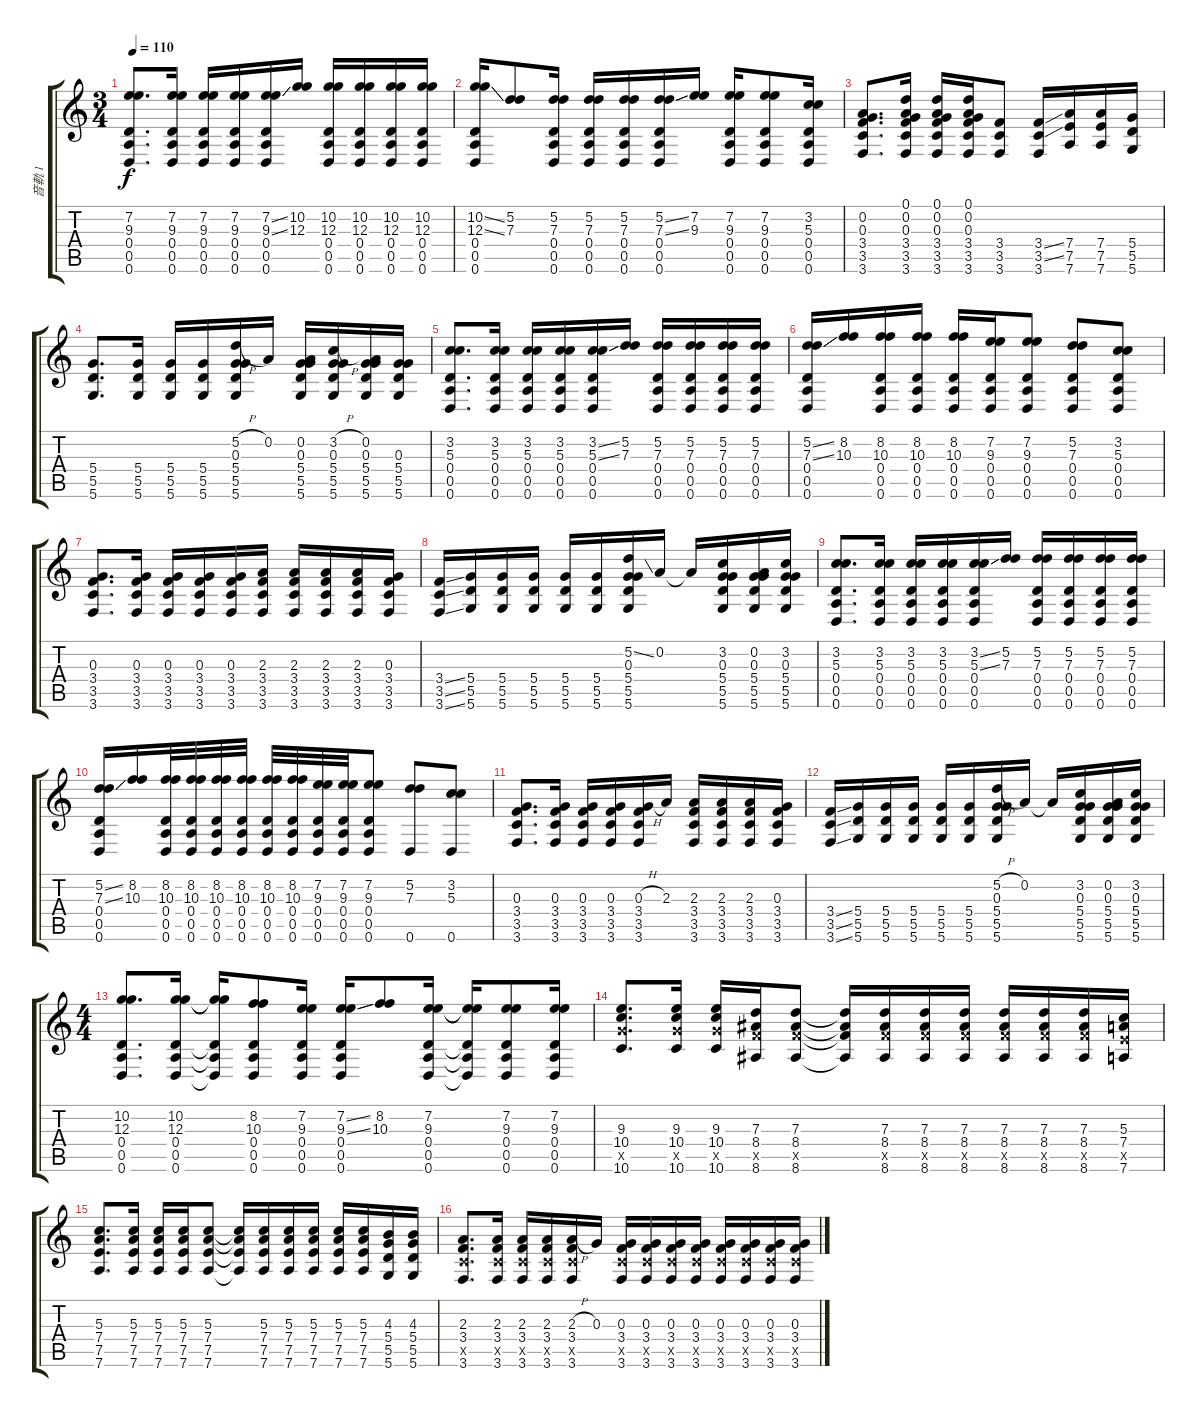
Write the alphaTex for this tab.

\track ("音軌 1" "音軌 1") {instrument acousticguitarsteel}
\staff {score tabs}
\tuning (D4 A3 G3 D3 A2 D2) {hide}
\ts (3 4)
\tempo 110
\clef g2
\ks c
(7.2 9.3 0.4 0.5 0.6).8{d dy f} (7.2 9.3 0.4 0.5 0.6).16 (7.2 9.3 0.4 0.5 0.6).16 (7.2 9.3 0.4 0.5 0.6).16 (7.2{ss} 9.3{ss} 0.4 0.5 0.6).16 (10.2 12.3).16 (10.2 12.3 0.4 0.5 0.6).16 (10.2 12.3 0.4 0.5 0.6).16 (10.2 12.3 0.4 0.5 0.6).16 (10.2 12.3 0.4 0.5 0.6).16 |
(10.2{ss} 12.3{ss} 0.4 0.5 0.6).16 (5.2 7.3).8 (5.2 7.3 0.4 0.5 0.6).16 (5.2 7.3 0.4 0.5 0.6).16 (5.2 7.3 0.4 0.5 0.6).16 (5.2{ss} 7.3{ss} 0.4 0.5 0.6).16 (7.2 9.3).16 (7.2 9.3 0.4 0.5 0.6).16 (7.2 9.3 0.4 0.5 0.6).8 (3.2 5.3 0.4 0.5 0.6).16 |
(0.2 0.3 3.4 3.5 3.6).8{d} (0.1 0.2 0.3 3.4 3.5 3.6).16 (0.1 0.2 0.3 3.4 3.5 3.6).16 (0.1 0.2 0.3 3.4 3.5 3.6).16 (3.4 3.5 3.6).8 (3.4{ss} 3.5{ss} 3.6).16 (7.4 7.5 7.6).16 (7.4 7.5 7.6).16 (5.4 5.5 5.6).16 |
(5.4 5.5 5.6).8{d} (5.4 5.5 5.6).16 (5.4 5.5 5.6).16 (5.4 5.5 5.6).16 (5.2{h} 0.3 5.4 5.5 5.6).16 0.2.16 (0.2 0.3 5.4 5.5 5.6).16 (3.2{h} 0.3 5.4 5.5 5.6).16 (0.2 0.3 5.4 5.5 5.6).16 (0.3 5.4 5.5 5.6).16 |
(3.2 5.3 0.4 0.5 0.6).8{d} (3.2 5.3 0.4 0.5 0.6).16 (3.2 5.3 0.4 0.5 0.6).16 (3.2 5.3 0.4 0.5 0.6).16 (3.2{ss} 5.3{ss} 0.4 0.5 0.6).16 (5.2 7.3).16 (5.2 7.3 0.4 0.5 0.6).16 (5.2 7.3 0.4 0.5 0.6).16 (5.2 7.3 0.4 0.5 0.6).16 (5.2 7.3 0.4 0.5 0.6).16 |
(5.2{ss} 7.3{ss} 0.4 0.5 0.6).16 (8.2 10.3).16 (8.2 10.3 0.4 0.5 0.6).16 (8.2 10.3 0.4 0.5 0.6).16 (8.2 10.3 0.4 0.5 0.6).16 (7.2 9.3 0.4 0.5 0.6).16 (7.2 9.3 0.4 0.5 0.6).8 (5.2 7.3 0.4 0.5 0.6).8 (3.2 5.3 0.4 0.5 0.6).8 |
(0.3 3.4 3.5 3.6).8{d} (0.3 3.4 3.5 3.6).16 (0.3 3.4 3.5 3.6).16 (0.3 3.4 3.5 3.6).16 (0.3 3.4 3.5 3.6).16 (2.3 3.4 3.5 3.6).16 (2.3 3.4 3.5 3.6).16 (2.3 3.4 3.5 3.6).16 (2.3 3.4 3.5 3.6).16 (0.3 3.4 3.5 3.6).16 |
(3.4{ss} 3.5{ss} 3.6{ss}).16 (5.4 5.5 5.6).16 (5.4 5.5 5.6).16 (5.4 5.5 5.6).16 (5.4 5.5 5.6).16 (5.4 5.5 5.6).16 (5.2{ss} 0.3 5.4 5.5 5.6).16 0.2.16 0.2{t}.16 (3.2 0.3 5.4 5.5 5.6).16 (0.2 0.3 5.4 5.5 5.6).16 (3.2 0.3 5.4 5.5 5.6).16 |
(3.2 5.3 0.4 0.5 0.6).8{d} (3.2 5.3 0.4 0.5 0.6).16 (3.2 5.3 0.4 0.5 0.6).16 (3.2 5.3 0.4 0.5 0.6).16 (3.2{ss} 5.3{ss} 0.4 0.5 0.6).16 (5.2 7.3).16 (5.2 7.3 0.4 0.5 0.6).16 (5.2 7.3 0.4 0.5 0.6).16 (5.2 7.3 0.4 0.5 0.6).16 (5.2 7.3 0.4 0.5 0.6).16 |
(5.2{ss} 7.3{ss} 0.4 0.5 0.6).16 (8.2 10.3).16 (8.2 10.3 0.4 0.5 0.6).32 (8.2 10.3 0.4 0.5 0.6).32 (8.2 10.3 0.4 0.5 0.6).32 (8.2 10.3 0.4 0.5 0.6).32 (8.2 10.3 0.4 0.5 0.6).32 (8.2 10.3 0.4 0.5 0.6).32 (7.2 9.3 0.4 0.5 0.6).32 (7.2 9.3 0.4 0.5 0.6).32 (7.2 9.3 0.4 0.5 0.6).8 (5.2 7.3 0.6).8 (3.2 5.3 0.6).8 |
(0.3 3.4 3.5 3.6).8{d} (0.3 3.4 3.5 3.6).16 (0.3 3.4 3.5 3.6).16 (0.3 3.4 3.5 3.6).16 (0.3{h} 3.4 3.5 3.6).16 2.3.16 (2.3 3.4 3.5 3.6).16 (2.3 3.4 3.5 3.6).16 (2.3 3.4 3.5 3.6).16 (0.3 3.4 3.5 3.6).16 |
(3.4{ss} 3.5{ss} 3.6{ss}).16 (5.4 5.5 5.6).16 (5.4 5.5 5.6).16 (5.4 5.5 5.6).16 (5.4 5.5 5.6).16 (5.4 5.5 5.6).16 (5.2{h} 0.3 5.4 5.5 5.6).16 0.2.16 0.2{t}.16 (3.2 0.3 5.4 5.5 5.6).16 (0.2 0.3 5.4 5.5 5.6).16 (3.2 0.3 5.4 5.5 5.6).16 |
\ts (4 4)
(10.2 12.3 0.4 0.5 0.6).8{d} (10.2 12.3 0.4 0.5 0.6).16 (10.2{t} 12.3{t} 0.4{t} 0.5{t} 0.6{t}).16 (8.2 10.3 0.4 0.5 0.6).8 (7.2 9.3 0.4 0.5 0.6).16 (7.2{ss} 9.3{ss} 0.4 0.5 0.6).16 (8.2 10.3).8 (7.2 9.3 0.4 0.5 0.6).16 (7.2{t} 9.3{t} 0.4{t} 0.5{t} 0.6{t}).16 (7.2 9.3 0.4 0.5 0.6).8 (7.2 9.3 0.4 0.5 0.6).16 |
(9.3 10.4 10.5{x} 10.6).8{d} (9.3 10.4 10.5{x} 10.6).16 (9.3 10.4 10.5{x} 10.6).16 (7.3 8.4 8.5{x} 8.6).16 (7.3 8.4 8.5{x} 8.6).8 (7.3{t} 8.4{t} 8.5{t} 8.6{t}).16 (7.3 8.4 8.5{x} 8.6).16 (7.3 8.4 8.5{x} 8.6).16 (7.3 8.4 8.5{x} 8.6).16 (7.3 8.4 8.5{x} 8.6).16 (7.3 8.4 8.5{x} 8.6).16 (7.3 8.4 8.5{x} 8.6).16 (5.3 7.4 7.5{x} 7.6).16 |
(5.3 7.4 7.5 7.6).8{d} (5.3 7.4 7.5 7.6).16 (5.3 7.4 7.5 7.6).16 (5.3 7.4 7.5 7.6).16 (5.3 7.4 7.5 7.6).8 (5.3{t} 7.4{t} 7.5{t} 7.6{t}).16 (5.3 7.4 7.5 7.6).16 (5.3 7.4 7.5 7.6).16 (5.3 7.4 7.5 7.6).16 (5.3 7.4 7.5 7.6).16 (5.3 7.4 7.5 7.6).16 (4.3 5.4 5.5 5.6).16 (4.3 5.4 5.5 5.6).16 |
(2.3 3.4 3.5{x} 3.6).8{d} (2.3 3.4 3.5{x} 3.6).16 (2.3 3.4 3.5{x} 3.6).16 (2.3 3.4 3.5{x} 3.6).16 (2.3{h} 3.4 3.5{x} 3.6).16 0.3.16 (0.3 3.4 3.5{x} 3.6).16 (0.3 3.4 3.5{x} 3.6).16 (0.3 3.4 3.5{x} 3.6).16 (0.3 3.4 3.5{x} 3.6).16 (0.3 3.4 3.5{x} 3.6).16 (0.3 3.4 3.5{x} 3.6).16 (0.3 3.4 3.5{x} 3.6).16 (0.3 3.4 3.5{x} 3.6).16
